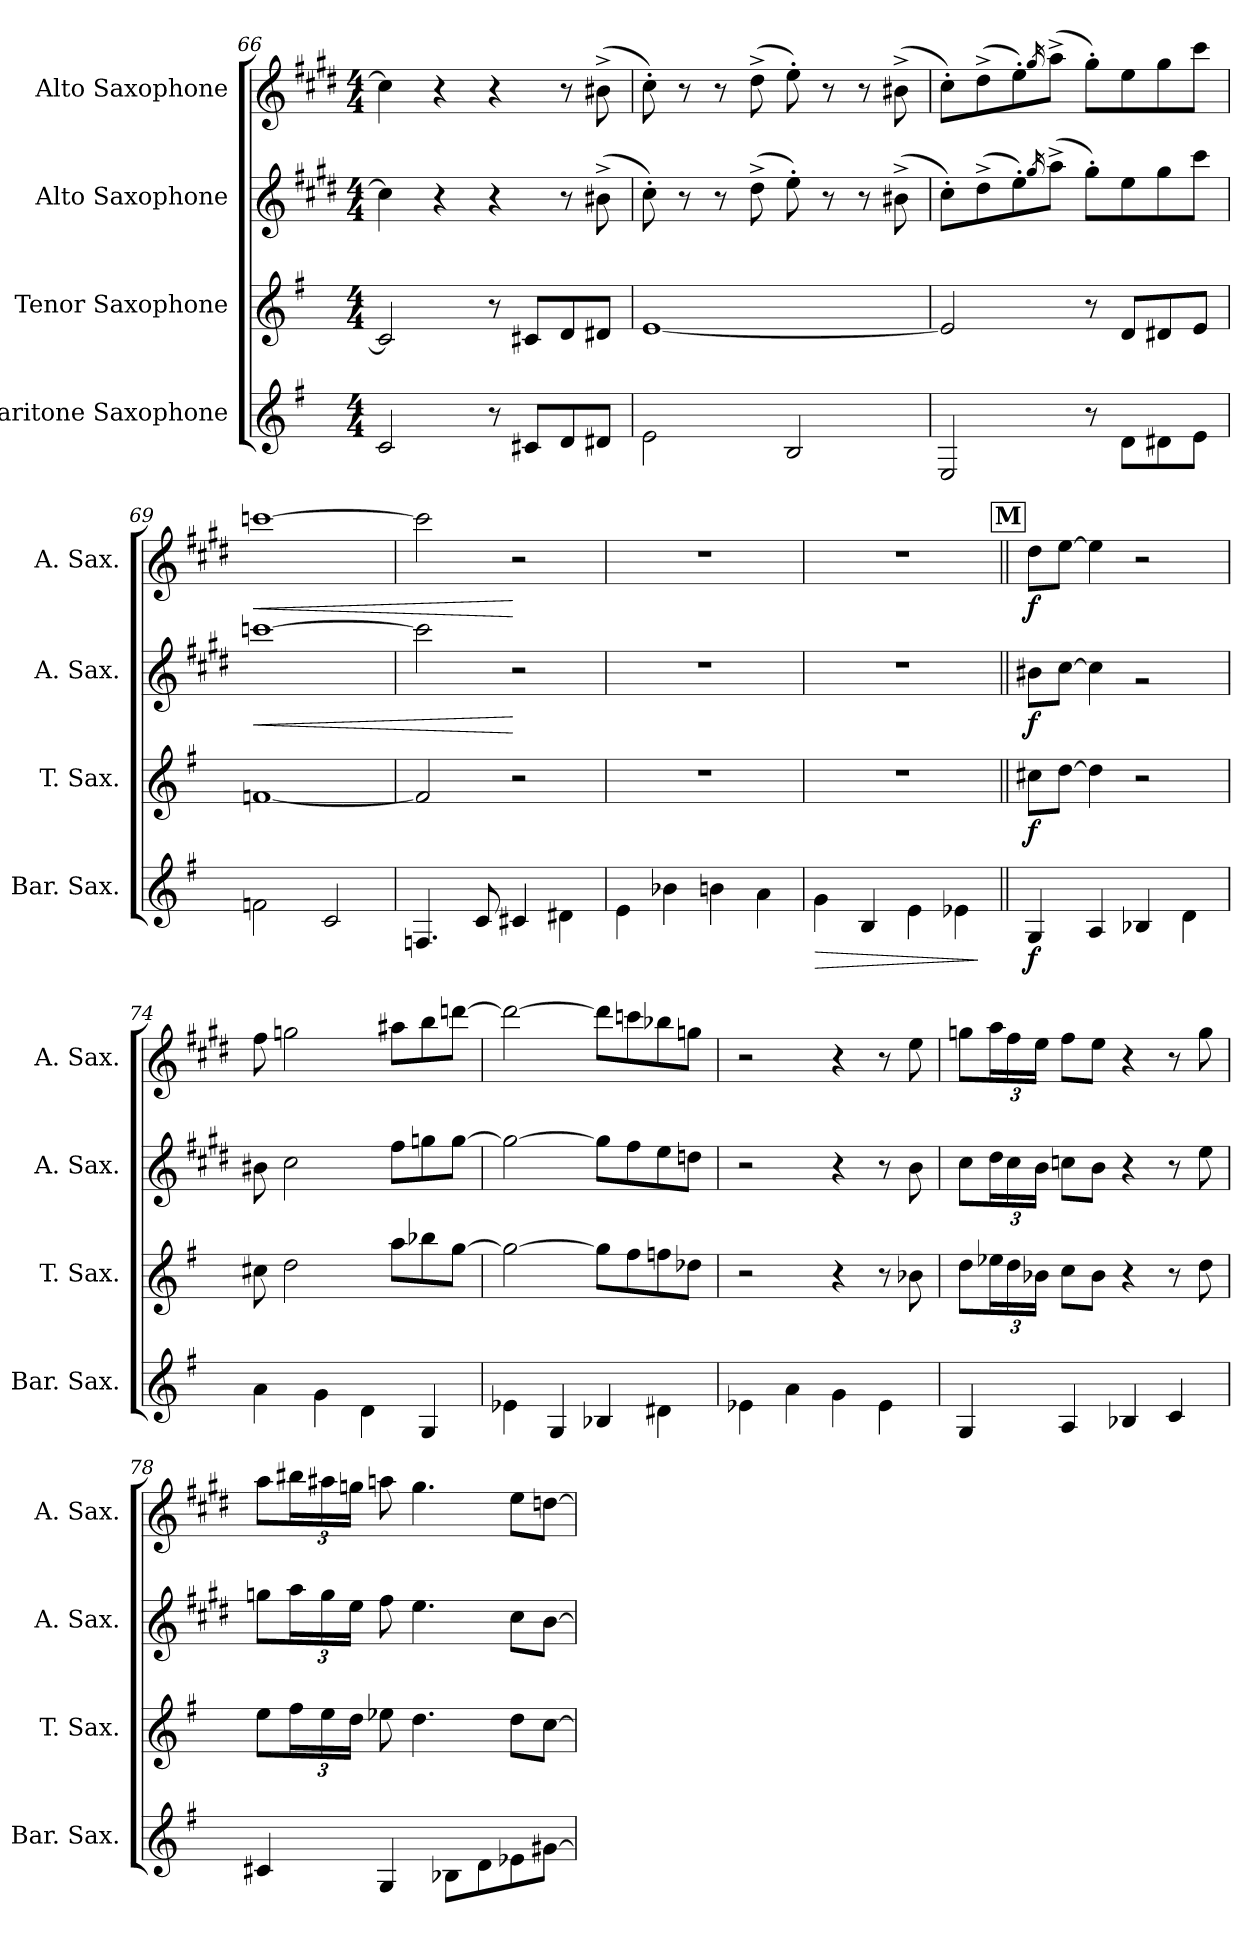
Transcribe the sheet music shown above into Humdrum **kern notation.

**kern	**dynam	**kern	**dynam	**kern	**dynam	**kern	**dynam
*part4	*part4	*part3	*part3	*part2	*part2	*part1	*part1
*staff4	*staff4	*staff3	*staff3	*staff2	*staff2	*staff1	*staff1
*I"Baritone Saxophone	*	*I"Tenor Saxophone	*	*I"Alto Saxophone	*	*I"Alto Saxophone	*
*I'Bar. Sax.	*	*I'T. Sax.	*	*I'A. Sax.	*	*I'A. Sax.	*
*clefG2	*	*clefG2	*	*clefG2	*	*clefG2	*
*ITrd12c21	*	*ITrd8c14	*	*ITrd5c9	*	*ITrd5c9	*
*k[f#]	*	*k[f#]	*	*k[f#]	*	*k[f#]	*
*M4/4	*	*M4/4	*	*M4/4	*	*M4/4	*
=66	=66	=66	=66	=66	=66	=66	=66
2C/	.	2C/]	.	4e\]	.	4e\]	.
.	.	.	.	4r	.	4r	.
8r	.	8r	.	4r	.	4r	.
8C#X/L	.	8C#X/L	.	.	.	.	.
8D/	.	8D/	.	8r	.	8r	.
8D#X/J	.	8D#X/J	.	(8d#X^\	.	(8d#X^\	.
=67	=67	=67	=67	=67	=67	=67	=67
2E\	.	[1E	.	8e'\)	.	8e'\)	.
.	.	.	.	8r	.	8r	.
.	.	.	.	8r	.	8r	.
.	.	.	.	(8f#^\	.	(8f#^\	.
2BB/	.	.	.	8g'\)	.	8g'\)	.
.	.	.	.	8r	.	8r	.
.	.	.	.	8r	.	8r	.
.	.	.	.	(8d#X^\	.	(8d#X^\	.
!!LO:LB:g=z
=68	=68	=68	=68	=68	=68	=68	=68
2EE/	.	2E/]	.	8e'\L)	.	8e'\L)	.
.	.	.	.	(8f#^\	.	(8f#^\	.
.	.	.	.	8g'\)	.	8g'\)	.
.	.	.	.	16qb/	.	16qb/	.
.	.	.	.	(8cc^\J	.	(8cc^\J	.
8r	.	8r	.	8b'\L)	.	8b'\L)	.
8D\L	.	8D/L	.	8g\	.	8g\	.
8D#X\	.	8D#X/	.	8b\	.	8b\	.
8E\J	.	8E/J	.	8ee\J	.	8ee\J	.
=69	=69	=69	=69	=69	=69	=69	=69
!	!	!	!	!	!LO:HP:b	!	!LO:HP:b
2Fn\	.	[1Fn	.	[1ee-X	<	[1ee-X	<
2C/	.	.	.	.	.	.	.
=70	=70	=70	=70	=70	=70	=70	=70
4.FFn/	.	2F/]	.	2ee-\]	.	2ee-\]	.
8C/	.	.	.	.	.	.	.
4C#X/	.	2r	.	2r	[	2r	[
4D#X\	.	.	.	.	.	.	.
=71	=71	=71	=71	=71	=71	=71	=71
4E\	.	1r	.	1r	.	1r	.
4B-X\	.	.	.	.	.	.	.
4Bn\	.	.	.	.	.	.	.
4A\	.	.	.	.	.	.	.
=72	=72	=72	=72	=72	=72	=72	=72
!	!LO:HP:b	!	!	!	!	!	!
4G\	>	1r	.	1r	.	1r	.
4BB/	.	.	.	.	.	.	.
4E\	.	.	.	.	.	.	.
4E-X\	.	.	.	.	.	.	.
.	]	.	.	.	.	.	.
!!LO:PB:g=z
!!LO:REH:place=s1:a:B:fs=14:t=M
=73||	=73||	=73||	=73||	=73||	=73||	=73||	=73||
!	!LO:DY:b	!	!LO:DY:b	!	!LO:DY:b	!	!LO:DY:b
4GG/	f	8c#X\L	f	8d#X\L	f	8f#\L	f
.	.	[8d\J	.	[8e\J	.	[8g\J	.
4AA/	.	4d\]	.	4e\]	.	4g\]	.
4BB-X/	.	2r	.	2rg	.	2r	.
4D\	.	.	.	.	.	.	.
=74	=74	=74	=74	=74	=74	=74	=74
4A\	.	8c#X\	.	8d#X\	.	8a\	.
.	.	2d\	.	2e\	.	2b-X\	.
4G\	.	.	.	.	.	.	.
4D\	.	.	.	.	.	.	.
.	.	8a\L	.	8a\L	.	8cc#X\L	.
4GG/	.	8b-X\	.	8b-X\	.	8dd\	.
.	.	[8g\J	.	[8b-\J	.	[8ffn\J	.
=75	=75	=75	=75	=75	=75	=75	=75
4E-X\	.	2g\_	.	2b-\_	.	2ff\_	.
4GG/	.	.	.	.	.	.	.
4BB-X/	.	8g\L]	.	8b-\L]	.	8ff\L]	.
.	.	8f#\	.	8a\	.	8ee-X\	.
4D#X\	.	8fn\	.	8g\	.	8dd-X\	.
.	.	8d-X\J	.	8fn\J	.	8b-X\J	.
=76	=76	=76	=76	=76	=76	=76	=76
4E-X\	.	2r	.	2r	.	2r	.
4A\	.	.	.	.	.	.	.
4G\	.	4r	.	4r	.	4r	.
4E-\	.	8r	.	8r	.	8r	.
.	.	8B-X\	.	8d\	.	8g\	.
!!LO:LB:g=z
=77	=77	=77	=77	=77	=77	=77	=77
4GG/	.	8d\L	.	8e\L	.	8b-X\L	.
*	*	*Xbrackettup	*	*Xbrackettup	*	*Xbrackettup	*
.	.	24e-X\L	.	24f#\L	.	24cc\L	.
.	.	24d\	.	24e\	.	24a\	.
.	.	24B-X\JJ	.	24d\JJ	.	24g\JJ	.
4AA/	.	8c\L	.	8e-X\L	.	8a\L	.
.	.	8B-\J	.	8d\J	.	8g\J	.
4BB-X/	.	4r	.	4r	.	4r	.
4C/	.	8r	.	8r	.	8r	.
.	.	8d\	.	8g\	.	8b-\	.
=78	=78	=78	=78	=78	=78	=78	=78
4C#X/	.	8e\L	.	8b-X\L	.	8cc\L	.
.	.	24f#\L	.	24cc\L	.	24dd#X\L	.
.	.	24e\	.	24b-\	.	24cc#X\	.
.	.	24d\JJ	.	24g\JJ	.	24b-X\JJ	.
4GG/	.	8e-X\	.	8a\	.	8ccn\	.
.	.	4.d\	.	4.g\	.	4.b-\	.
8BB-X\L	.	.	.	.	.	.	.
8D\	.	.	.	.	.	.	.
8E-X\	.	8d\L	.	8e\L	.	8g\L	.
[8G#X\J	.	[8c\J	.	[8d\J	.	[8fn\J	.
=	=	=	=	=	=	=	=
*-	*-	*-	*-	*-	*-	*-	*-
